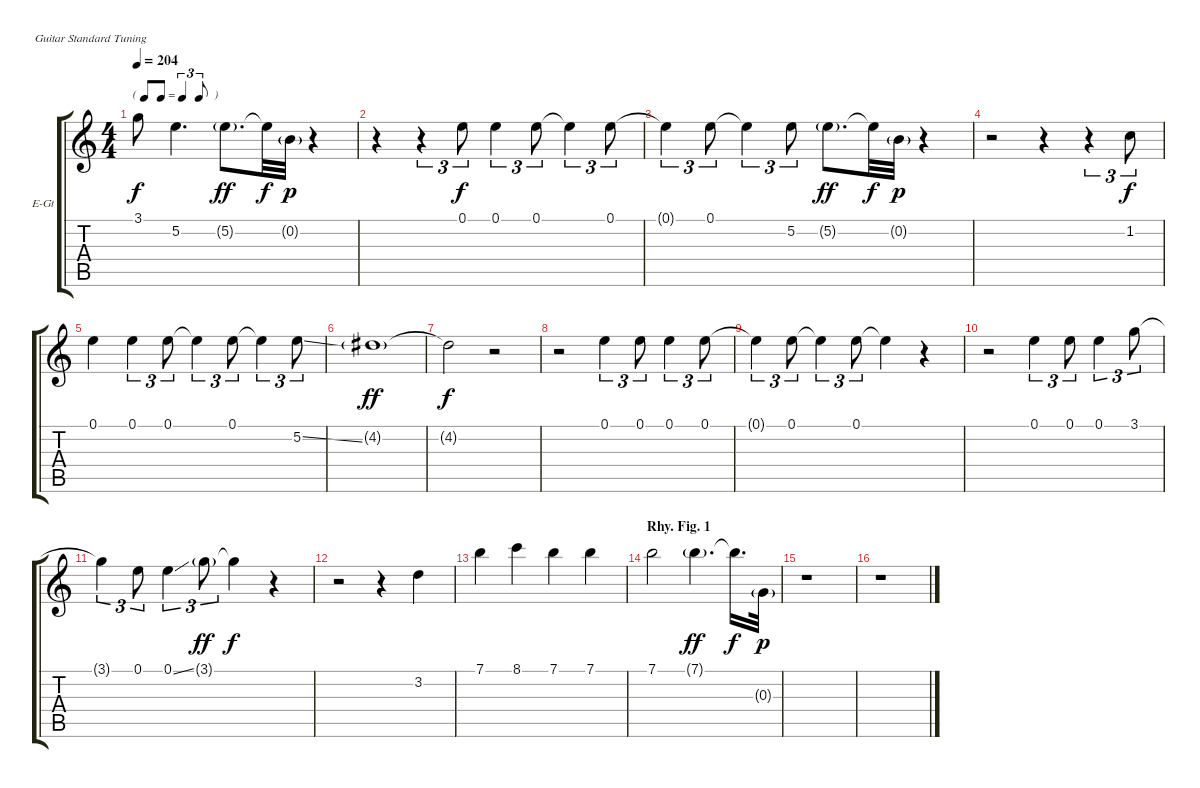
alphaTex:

\bracketExtendMode groupsimilarinstruments
\firstSystemTrackNameOrientation horizontal
\otherSystemsTrackNameOrientation horizontal
\track ("Voice" "E-Gt") {mute instrument distortionguitar}
\staff {score tabs}
\tuning (E4 B3 G3 D3 A2 E2)
\ts (4 4)
\tf triplet8th
\tempo 204
\clef g2
\scale
0.333333
\ks c
3.1{t}.8{dy f} 5.2.4{d} 5.2{g}.8{d dy ff} 5.2{t}.32{dy f} 0.2{g}.32{dy p} r.4 |
\scale
0.333333 r.4 r.4{tu (3 2)} 0.1.8{tu (3 2) dy f} 0.1.4{tu (3 2)} 0.1.8{tu (3 2)} 0.1{t}.4{tu (3 2)} 0.1.8{tu (3 2)} |
\scale
0.333333 0.1{t}.4{tu (3 2)} 0.1.8{tu (3 2)} 0.1{t}.4{tu (3 2)} 5.2.8{tu (3 2)} 5.2{g}.8{d dy ff} 5.2{t}.32{dy f} 0.2{g}.32{dy p} r.4 |
\scale
0.333333 r.2 r.4 r.4{tu (3 2)} 1.2.8{tu (3 2) dy f} |
\scale
0.333333 0.1.4 0.1.4{tu (3 2)} 0.1.8{tu (3 2)} 0.1{t}.4{tu (3 2)} 0.1.8{tu (3 2)} 0.1{t}.4{tu (3 2)} 5.2{ss}.8{tu (3 2)} |
\scale
0.333333 4.2{g}.1{dy ff} |
\scale
0.333333 4.2{t}.2{dy f} r.2 |
\scale
0.333333 r.2 0.1.4{tu (3 2)} 0.1.8{tu (3 2)} 0.1.4{tu (3 2)} 0.1.8{tu (3 2)} |
\scale
0.333333 0.1{t}.4{tu (3 2)} 0.1.8{tu (3 2)} 0.1{t}.4{tu (3 2)} 0.1.8{tu (3 2)} 0.1{t}.4 r.4 |
\scale
0.333333 r.2 0.1.4{tu (3 2)} 0.1.8{tu (3 2)} 0.1.4{tu (3 2)} 3.1.8{tu (3 2)} |
\scale
0.333333 3.1{t}.4{tu (3 2)} 0.1.8{tu (3 2)} 0.1{ss}.4{tu (3 2)} 3.1{g}.8{tu (3 2) dy ff} 3.1{t}.4{dy f} r.4 |
\scale
0.333333 r.2 r.4 3.2.4 |
\scale
0.333333 7.1.4 8.1.4 7.1.4 7.1.4 |
\section ("" "Rhy. Fig. 1")
\scale
0.333333 7.1.2 7.1{g}.4{d dy ff} 7.1{t}.16{d dy f} 0.3{g}.32{dy p} |
\scale
0.333333 r.1 |
\scale
0.333333 r.1
